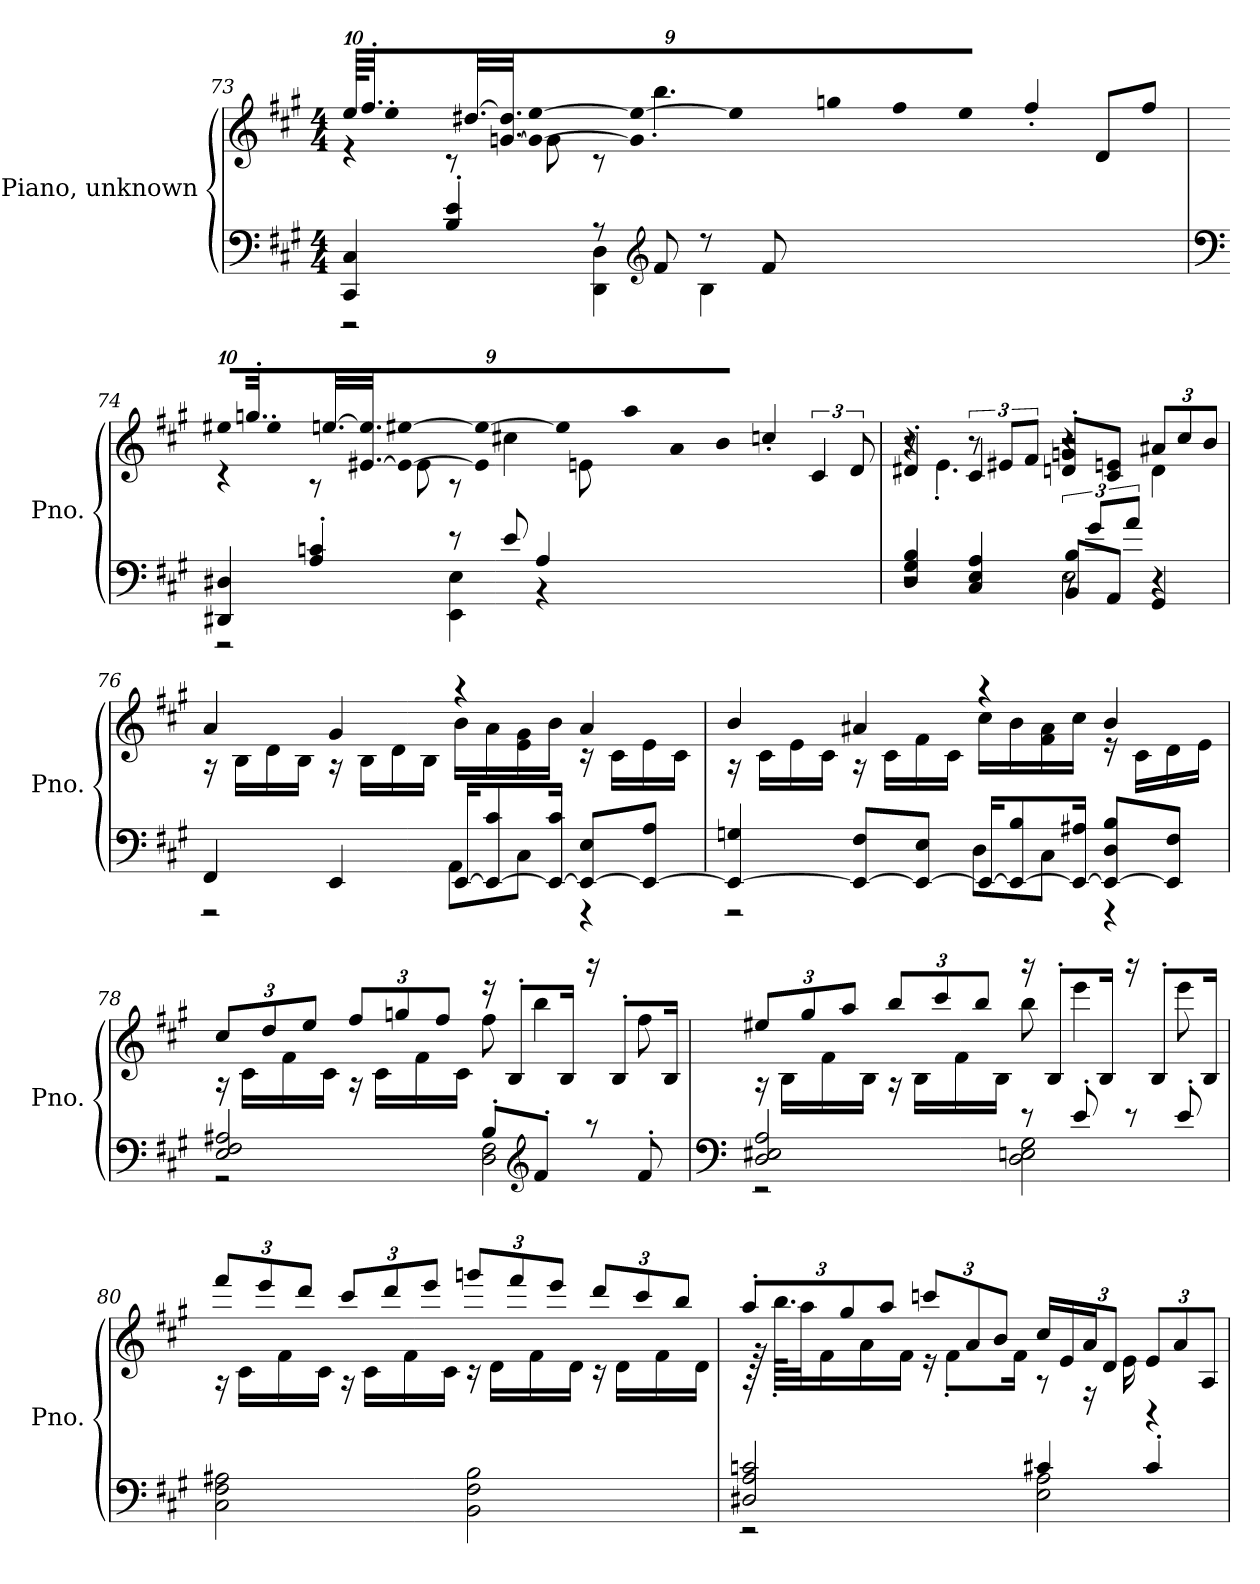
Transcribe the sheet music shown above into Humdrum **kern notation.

**kern	**kern
*part1	*part1
*staff2	*staff1
*I"Piano, unknown	*
*I'Pno.	*
!!LO:LB:g=z
*clefF4	*clefG2
*k[f#c#g#]	*k[f#c#g#]
*M4/4	*M4/4
=73	=73
*^	*
*	*	*Xbrackettup
!	!	!LO:N:vis=64
*	*	*^
4CC#/ 4C#/	2r	640%9ee/KLLL	4r
.	.	36.ff#'/	.
!	!	!LO:N:vis=32	!
.	.	1920%53ee'/	.
.	.	[36.dd#X/	.
.	.	[36.gn/ 36.dd#/]J	.
!	!	!LO:N:vis=16	!
.	.	1920%107g/_ [1920%107ee/	.
!	!	!LO:N:vis=64	!
.	.	640%9g/] 640%9ee/_LL	.
!	!	!LO:N:vis=64	!
.	.	640%9ee/JJJ]	.
4B/' 4e/'	.	.	8r
.	.	12ggn/	.
.	.	12ff#/	.
.	.	.	8g\
.	.	12ee/J	.
8r	4DD\ 4D\	.	8r
.	.	4ff#'/	.
*clefG2	*	*	*
8f#/	.	.	4.bb'\
8r	4B\	.	.
.	.	8d/L	.
8f#/	.	.	.
.	.	8ff#/J	.
1920ryy	1920ryy	.	1920ryy
!!LO:LB:g=z	!!
=74	=74	=74	=74
*clefF4	*	*	*
!	!	!LO:N:vis=64	!
4DD#X/ 4D#X/	2r	640%9ee#X/KLLL	4r
.	.	36.ggn'/	.
!	!	!LO:N:vis=32	!
.	.	1920%53ee#'/	.
.	.	[36.een/	.
.	.	[36.e#X/ 36.ee/]J	.
!	!	!LO:N:vis=16	!
.	.	1920%107e#/_ [1920%107ee#X/	.
!	!	!LO:N:vis=64	!
.	.	640%9e#/] 640%9ee#/_LL	.
!	!	!LO:N:vis=64	!
.	.	640%9ee#/JJJ]	.
4A/' 4cn/'	.	.	8r
.	.	12aa/	.
.	.	12a/	.
.	.	.	8e#\
.	.	12b/J	.
8r	4EE\ 4E\	.	8r
.	.	4ccn'/	.
8e/	.	.	4cc#X\
4A/	4r	.	.
*	*	*brackettup	*
.	.	6c#/	.
.	.	.	8en\
.	.	12d/	.
1920ryy	1920ryy	.	1920ryy
=75	=75	=75	=75
*	*^	*	*^
4D/ 4G#/ 4B/	2r	2r	4d#X'/	8r	4r
.	.	.	.	4.e'\	.
4C#/ 4E/ 4A/	.	.	12r	.	4c#/
.	.	.	12e#X/L	.	.
.	.	.	12f#/J	.	.
12r	2E\	8BB/ 8B/L	8dn/' 8gn/'L	4r	2r
12g#/L	.	.	.	.	.
.	.	8AA/J	8c#/ 8en/J	.	.
12a/J	.	.	.	.	.
*	*	*	*Xbrackettup	*	*
4r	.	4GG#/	12a#X/L	4d\	.
.	.	.	12cc#/	.	.
.	.	.	12b/J	.	.
*	*v	*v	*	*	*
*	*	*	*v	*v
!!LO:LB:g=z
=76	=76	=76	=76
4FF#/	2r	4a/	16r
.	.	.	16B\LL
.	.	.	16d\
.	.	.	16B\JJ
4EE/	.	4g#/	16r
.	.	.	16B\LL
.	.	.	16d\
.	.	.	16B\JJ
[16EE/KL	8AA\L	4r	16b\LL
8EE/_ 8c#/	.	.	16a\
.	8C#\J	.	16e\ 16g#\
16EE/_ 16c#/Jk	.	.	16b\JJ
8EE/_ 8E/L	4r	4a/	16r
.	.	.	16c#\LL
8EE/_ 8A/J	.	.	16e\
.	.	.	16c#\JJ
=77	=77	=77	=77
4EE/_ 4Gn/	2r	4b/	16r
.	.	.	16c#\LL
.	.	.	16e\
.	.	.	16c#\JJ
8EE/_ 8F#/L	.	4a#X/	16r
.	.	.	16c#\LL
8EE/_ 8E/J	.	.	16f#\
.	.	.	16c#\JJ
16EE/KL_	8D\L	4r	16cc#\LL
8EE/_ 8B/	.	.	16b\
.	8C#\J	.	16f#\ 16a#\
16EE/_ 16A#X/Jk	.	.	16cc#\JJ
8EE/_ 8D/ 8B/L	4r	4b/	16r
.	.	.	16c#\LL
8EE/] 8F#/J	.	.	16d\
.	.	.	16e\JJ
!!LO:LB:g=z	!!
=78	=78	=78	=78
2E/ 2F#/ 2A#X/	2r	12cc#/L	16r
.	.	.	16c#\LL
.	.	12dd/	.
.	.	.	16f#\
.	.	12ee/J	.
.	.	.	16c#\JJ
.	.	12ff#/L	16r
.	.	.	16c#\LL
.	.	12ggn/	.
.	.	.	16f#\
.	.	12ff#/J	.
.	.	.	16c#\JJ
8B'/L	2D\ 2F#\	16r	8ff#\
.	.	8B'/L	.
*clefG2	*	*	*
8f#'/J	.	.	4bb\
.	.	16B/Jk	.
8r	.	16r	.
.	.	8B'/L	.
8f#'/	.	.	8ff#\
.	.	16B/Jk	.
=79	=79	=79	=79
*clefF4	*	*	*
2D/ 2E#X/ 2A/	2r	12ee#X/L	16r
.	.	.	16B\LL
.	.	12gg#/	.
.	.	.	16f#\
.	.	12aa/J	.
.	.	.	16B\JJ
.	.	12bb/L	16r
.	.	.	16B\LL
.	.	12ccc#/	.
.	.	.	16f#\
.	.	12bb/J	.
.	.	.	16B\JJ
8r	2D\ 2En\ 2G#\	16r	8bb\
.	.	8B'/L	.
8e'/	.	.	4eee\
.	.	16B/Jk	.
8r	.	16r	.
.	.	8B'/L	.
8e'/	.	.	8eee\
.	.	16B/Jk	.
*v	*v	*	*
!!LO:PB:g=z	!!
=80	=80	=80
2C#\ 2F#\ 2A#X\	12fff#/L	16r
.	.	16c#\LL
.	12eee/	.
.	.	16f#\
.	12ddd/J	.
.	.	16c#\JJ
.	12ccc#/L	16r
.	.	16c#\LL
.	12ddd/	.
.	.	16f#\
.	12eee/J	.
.	.	16c#\JJ
2BB\ 2F#\ 2B\	12gggn/L	16r
.	.	16d\LL
.	12fff#/	.
.	.	16f#\
.	12eee/J	.
.	.	16d\JJ
.	12ddd/L	16r
.	.	16d\LL
.	12ccc#/	.
.	.	16f#\
.	12bb/J	.
.	.	16d\JJ
!!LO:LB:g=z	!!
=81	=81	=81
*^	*	*
2D#X/ 2A/ 2cn/	2r	12aa'/L	128r
.	.	.	64.bb'\KLLL
.	.	.	32aa\J
.	.	.	16f#\
.	.	12gg#/	.
.	.	.	16a\
.	.	12aa/J	.
.	.	.	16f#\JJ
.	.	12cccn/L	16r
.	.	.	8f#'\L
.	.	12a/	.
.	.	12b/J	.
.	.	.	16f#\Jk
4c#X/	2E\ 2A\	16cc#/LL	8r
.	.	16e/	.
.	.	24a/J	16r
.	.	12d/J	.
.	.	.	16e\
4c#'/	.	12e/L	4r
.	.	12a/	.
.	.	12A/J	.
*v	*v	*	*
*	*v	*v
=	=
*-	*-
